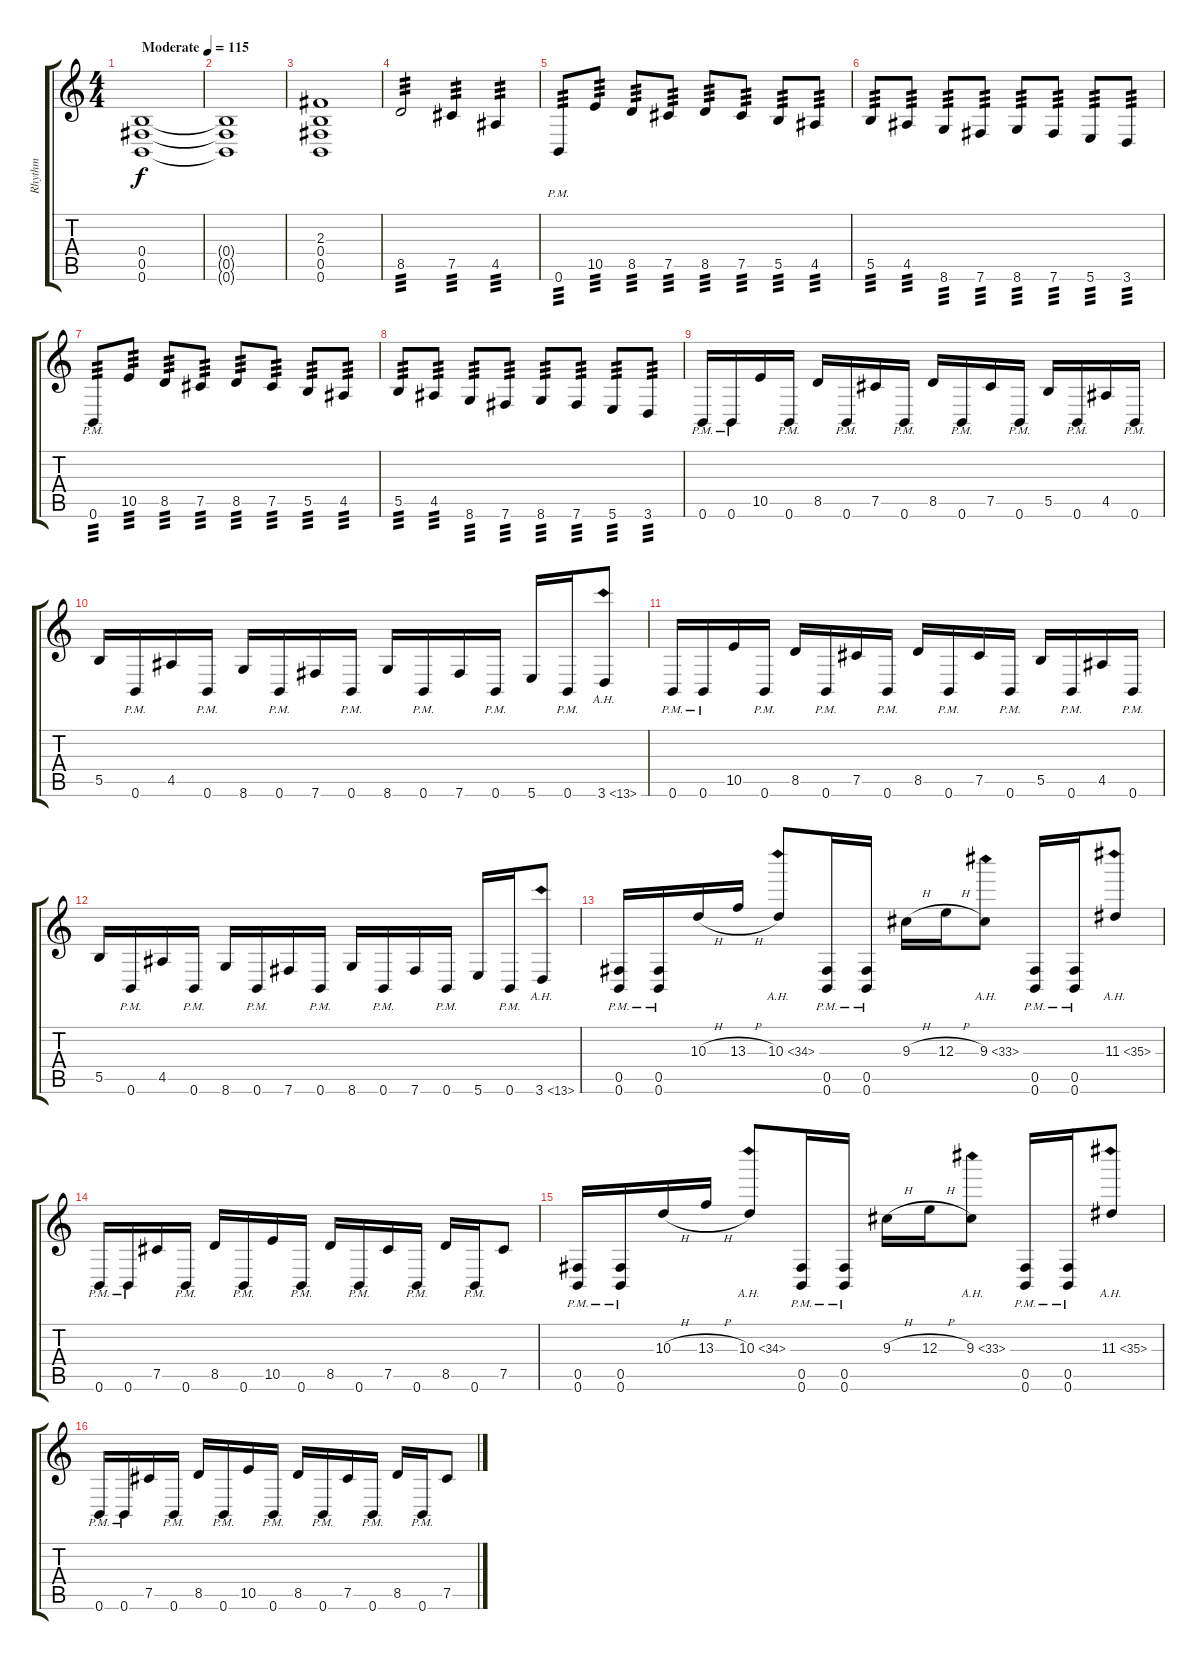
\track ("Rhythm " "Rhythm ") {instrument distortionguitar}
\staff {score tabs}
\tuning (Db4 Ab3 E3 B2 Gb2 B1) {hide}
\ts (4 4)
\tempo (115 "Moderate")
\clef g2
\ks c
(0.4 0.5 0.6).1{dy f instrument distortionguitar} |
(0.4{t} 0.5{t} 0.6{t}).1 |
(2.3 0.4 0.5 0.6).1 |
8.5.2{tp 3} 7.5.4{tp 3} 4.5.4{tp 3} |
0.6{pm}.8{tp 3} 10.5.8{tp 3} 8.5.8{tp 3} 7.5.8{tp 3} 8.5.8{tp 3} 7.5.8{tp 3} 5.5.8{tp 3} 4.5.8{tp 3} |
5.5.8{tp 3} 4.5.8{tp 3} 8.6.8{tp 3} 7.6.8{tp 3} 8.6.8{tp 3} 7.6.8{tp 3} 5.6.8{tp 3} 3.6.8{tp 3} |
0.6{pm}.8{tp 3} 10.5.8{tp 3} 8.5.8{tp 3} 7.5.8{tp 3} 8.5.8{tp 3} 7.5.8{tp 3} 5.5.8{tp 3} 4.5.8{tp 3} |
5.5.8{tp 3} 4.5.8{tp 3} 8.6.8{tp 3} 7.6.8{tp 3} 8.6.8{tp 3} 7.6.8{tp 3} 5.6.8{tp 3} 3.6.8{tp 3} |
0.6{pm}.16 0.6{pm}.16 10.5.16 0.6{pm}.16 8.5.16 0.6{pm}.16 7.5.16 0.6{pm}.16 8.5.16 0.6{pm}.16 7.5.16 0.6{pm}.16 5.5.16 0.6{pm}.16 4.5.16 0.6{pm}.16 |
5.5.16 0.6{pm}.16 4.5.16 0.6{pm}.16 8.6.16 0.6{pm}.16 7.6.16 0.6{pm}.16 8.6.16 0.6{pm}.16 7.6.16 0.6{pm}.16 5.6.16 0.6{pm}.16 3.6{ah 10}.8 |
0.6{pm}.16 0.6{pm}.16 10.5.16 0.6{pm}.16 8.5.16 0.6{pm}.16 7.5.16 0.6{pm}.16 8.5.16 0.6{pm}.16 7.5.16 0.6{pm}.16 5.5.16 0.6{pm}.16 4.5.16 0.6{pm}.16 |
5.5.16 0.6{pm}.16 4.5.16 0.6{pm}.16 8.6.16 0.6{pm}.16 7.6.16 0.6{pm}.16 8.6.16 0.6{pm}.16 7.6.16 0.6{pm}.16 5.6.16 0.6{pm}.16 3.6{ah 10}.8 |
(0.5{pm} 0.6{pm}).16 (0.5{pm} 0.6{pm}).16 10.3{h}.16 13.3{h}.16 10.3{ah 24}.8 (0.5{pm} 0.6{pm}).16 (0.5{pm} 0.6{pm}).16 9.3{h}.16 12.3{h}.16 9.3{ah 24}.8 (0.5{pm} 0.6{pm}).16 (0.5{pm} 0.6{pm}).16 11.3{ah 24}.8 |
0.6{pm}.16 0.6{pm}.16 7.5.16 0.6{pm}.16 8.5.16 0.6{pm}.16 10.5.16 0.6{pm}.16 8.5.16 0.6{pm}.16 7.5.16 0.6{pm}.16 8.5.16 0.6{pm}.16 7.5.8 |
(0.5{pm} 0.6{pm}).16 (0.5{pm} 0.6{pm}).16 10.3{h}.16 13.3{h}.16 10.3{ah 24}.8 (0.5{pm} 0.6{pm}).16 (0.5{pm} 0.6{pm}).16 9.3{h}.16 12.3{h}.16 9.3{ah 24}.8 (0.5{pm} 0.6{pm}).16 (0.5{pm} 0.6{pm}).16 11.3{ah 24}.8 |
0.6{pm}.16 0.6{pm}.16 7.5.16 0.6{pm}.16 8.5.16 0.6{pm}.16 10.5.16 0.6{pm}.16 8.5.16 0.6{pm}.16 7.5.16 0.6{pm}.16 8.5.16 0.6{pm}.16 7.5.8
